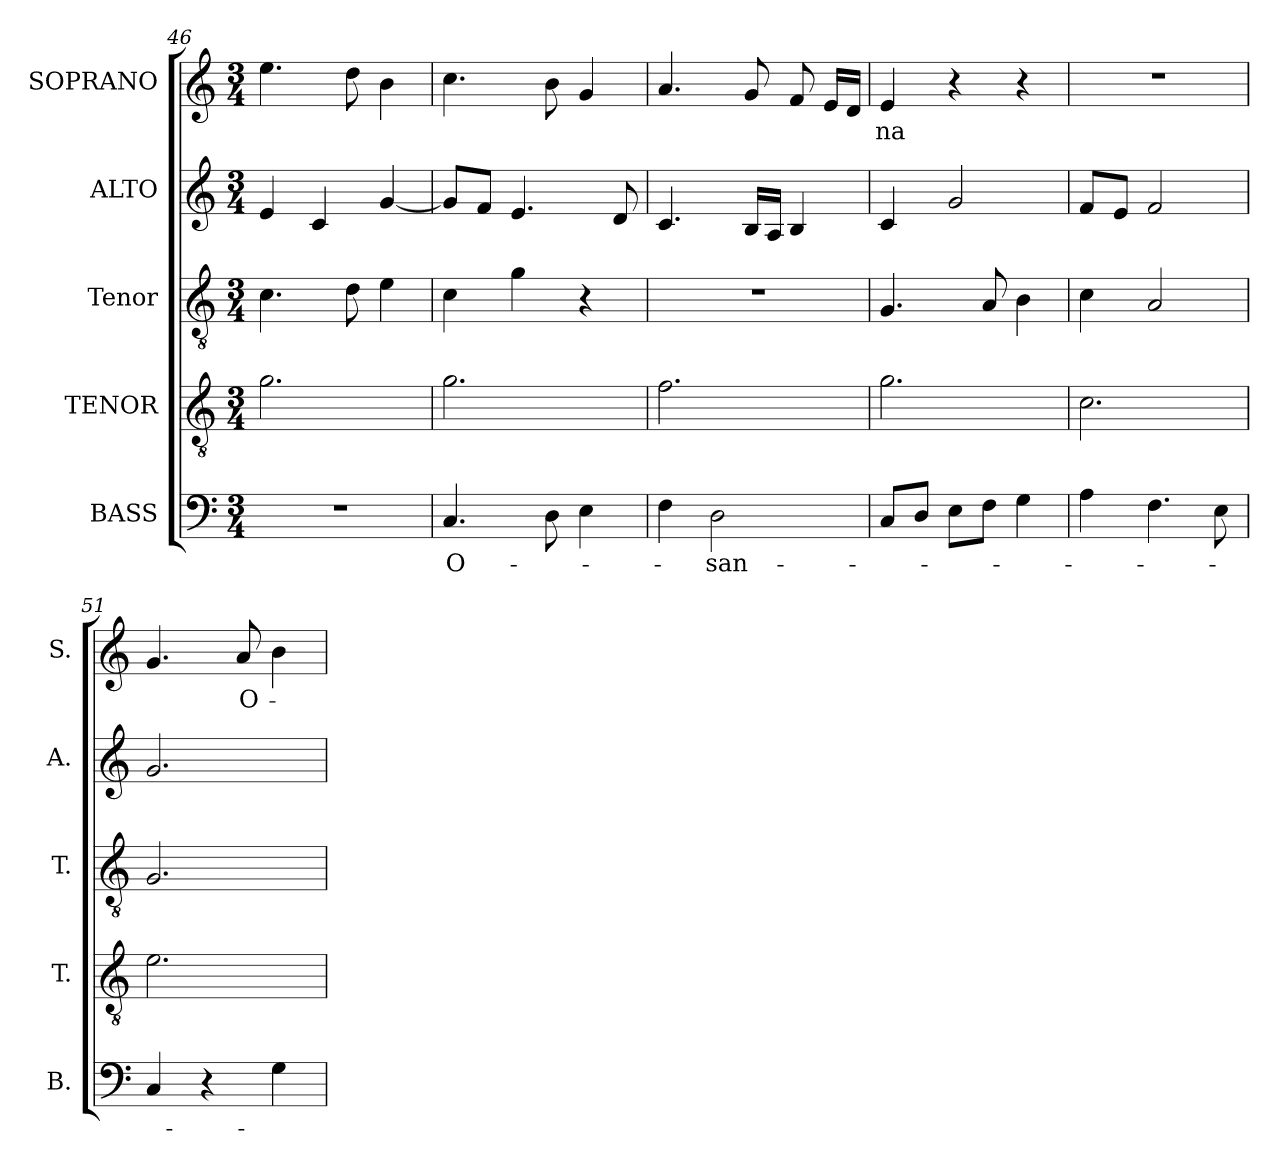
**kern	**text	**kern	**kern	**kern	**kern	**text
*part5	*part5	*part4	*part3	*part2	*part1	*part1
*staff5	*staff5	*staff4	*staff3	*staff2	*staff1	*staff1
*I"BASS	*	*I"TENOR	*I"Tenor	*I"ALTO	*I"SOPRANO	*
*I'B.	*	*I'T.	*I'T.	*I'A.	*I'S.	*
*clefF4	*	*clefGv2	*clefGv2	*clefG2	*clefG2	*
*	*	*ITrd7c12	*ITrd7c12	*	*	*
*k[]	*	*k[]	*k[]	*k[]	*k[]	*
*C:	*	*C:	*C:	*C:	*C:	*
*M3/4	*	*M3/4	*M3/4	*M3/4	*M3/4	*
=46	=46	=46	=46	=46	=46	=46
!LO:N:vis=1	!	!	!	!	!	!
2.r	.	2.Gi\	4.Ci\	4ei/	4.eei\	.
.	.	.	.	4ci/	.	.
.	.	.	8Di\	.	8ddi\	.
.	.	.	4Ei\	[4gi/	4bi\	.
=47	=47	=47	=47	=47	=47	=47
!	!LO:LY:b:color=#000000	!	!	!	!	!
4.Ci/	O-	2.Gi\	4Ci\	8gi/L]	4.cci\	.
.	.	.	.	8fi/J	.	.
.	.	.	4Gi\	4.ei/	.	.
8Di\	.	.	.	.	8bi\	.
4Ei\	.	.	4r	.	4gi/	.
.	.	.	.	8di/	.	.
=48	=48	=48	=48	=48	=48	=48
!	!	!	!LO:N:vis=1	!	!	!
4Fi\	.	2.Fi\	2.r	4.ci/	4.ai/	.
!	!LO:LY:b:color=#000000	!	!	!	!	!
2Di\	-san-	.	.	.	.	.
.	.	.	.	16Bi/LL	8gi/	.
.	.	.	.	16Ai/JJ	.	.
.	.	.	.	4Bi/	8fi/	.
.	.	.	.	.	16ei/LL	.
.	.	.	.	.	16di/JJ	.
!!LO:LB:g=z
=49	=49	=49	=49	=49	=49	=49
!	!	!	!	!	!	!LO:LY:b:color=#000000
8Ci/L	.	2.Gi\	4.GGi/	4ci/	4ei/	-na
8Di/J	.	.	.	.	.	.
8Ei\L	.	.	.	2gi/	4r	.
8Fi\J	.	.	8AAi/	.	.	.
4Gi\	.	.	4BBi\	.	4r	.
=50	=50	=50	=50	=50	=50	=50
!	!	!	!	!	!LO:N:vis=1	!
4Ai\	.	2.Ci\	4Ci\	8fi/L	2.r	.
.	.	.	.	8ei/J	.	.
4.Fi\	.	.	2AAi/	2fi/	.	.
8Ei\	.	.	.	.	.	.
=51	=51	=51	=51	=51	=51	=51
4Ci/	.	2.Ei\	2.GGi/	2.gi/	4.gi/	.
4r	.	.	.	.	.	.
!	!	!	!	!	!	!LO:LY:b:color=#000000
.	.	.	.	.	8ai/	O-
4Gi\	.	.	.	.	4bi\	.
=	=	=	=	=	=	=
*-	*-	*-	*-	*-	*-	*-
